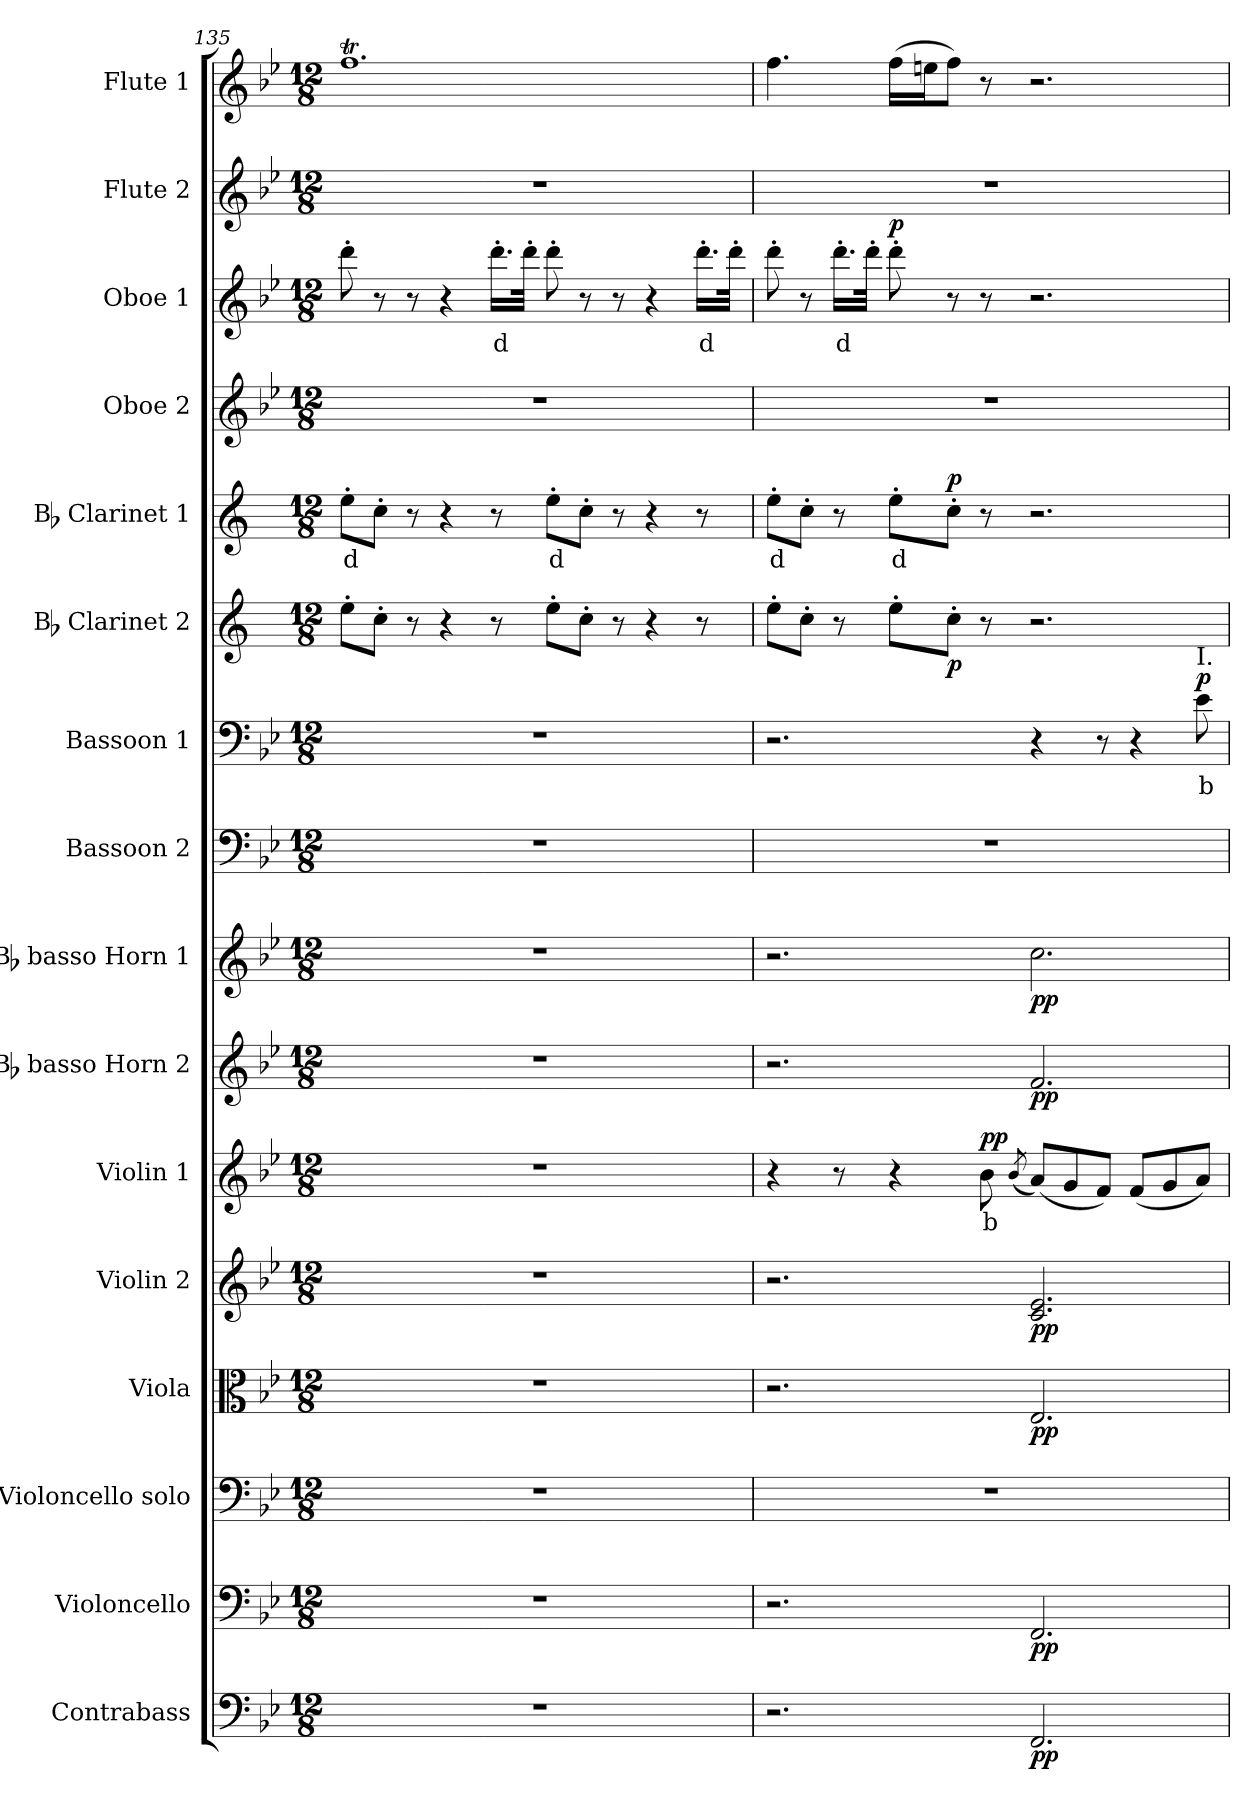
**kern	**dynam	**kern	**dynam	**kern	**kern	**dynam	**kern	**dynam	**kern	**text	**dynam	**kern	**dynam	**kern	**dynam	**kern	**kern	**text	**dynam	**kern	**dynam	**kern	**text	**dynam	**kern	**kern	**text	**dynam	**kern	**kern
*part16	*part16	*part15	*part15	*part14	*part13	*part13	*part12	*part12	*part11	*part11	*part11	*part10	*part10	*part9	*part9	*part8	*part7	*part7	*part7	*part6	*part6	*part5	*part5	*part5	*part4	*part3	*part3	*part3	*part2	*part1
*staff16	*staff16	*staff15	*staff15	*staff14	*staff13	*staff13	*staff12	*staff12	*staff11	*staff11	*staff11	*staff10	*staff10	*staff9	*staff9	*staff8	*staff7	*staff7	*staff7	*staff6	*staff6	*staff5	*staff5	*staff5	*staff4	*staff3	*staff3	*staff3	*staff2	*staff1
*I"Contrabass	*	*I"Violoncello	*	*I"Violoncello solo	*I"Viola	*	*I"Violin 2	*	*I"Violin 1	*	*	*I"Bb basso Horn 2	*	*I"Bb basso Horn 1	*	*I"Bassoon 2	*I"Bassoon 1	*	*	*I"Bb Clarinet 2	*	*I"Bb Clarinet 1	*	*	*I"Oboe 2	*I"Oboe 1	*	*	*I"Flute 2	*I"Flute 1
*I'Cb	*	*I'Vc	*	*I'Vc solo	*I'Vla	*	*I'Vln 2	*	*I'Vln 1	*	*	*I'Hn 2	*	*I'Hn 1	*	*I'Bsn 2	*I'Bsn 1	*	*	*I'Cl 2	*	*I'Cl 1	*	*	*I'Ob 2	*I'Ob 1	*	*	*I'Fl 2	*I'Fl 1
*clefF4	*	*clefF4	*	*clefF4	*clefC3	*	*clefG2	*	*clefG2	*	*	*clefG2	*	*clefG2	*	*clefF4	*clefF4	*	*	*clefG2	*	*clefG2	*	*	*clefG2	*clefG2	*	*	*clefG2	*clefG2
*ITrd7c12	*	*	*	*	*	*	*	*	*	*	*	*ITrd8c14	*	*ITrd8c14	*	*	*	*	*	*ITrd1c2	*	*ITrd1c2	*	*	*	*	*	*	*	*
*k[b-e-]	*	*k[b-e-]	*	*k[b-e-]	*k[b-e-]	*	*k[b-e-]	*	*k[b-e-]	*	*	*k[b-e-]	*	*k[b-e-]	*	*k[b-e-]	*k[b-e-]	*	*	*k[b-e-]	*	*k[b-e-]	*	*	*k[b-e-]	*k[b-e-]	*	*	*k[b-e-]	*k[b-e-]
*M12/8	*	*M12/8	*	*M12/8	*M12/8	*	*M12/8	*	*M12/8	*	*	*M12/8	*	*M12/8	*	*M12/8	*M12/8	*	*	*M12/8	*	*M12/8	*	*	*M12/8	*M12/8	*	*	*M12/8	*M12/8
=135	=135	=135	=135	=135	=135	=135	=135	=135	=135	=135	=135	=135	=135	=135	=135	=135	=135	=135	=135	=135	=135	=135	=135	=135	=135	=135	=135	=135	=135	=135
!	!	!	!	!	!	!	!	!	!	!	!	!	!	!	!	!	!	!	!	!	!	!	!LO:LY:b:color=#FF0000	!	!	!	!	!	!	!
1.r	.	1.r	.	1.r	1.r	.	1.r	.	1.r	.	.	1.r	.	1.r	.	1.r	1.r	.	.	8dd'\L	.	8dd'\L	d	.	1.r	8ddd'\	.	.	1.r	1.ffT
.	.	.	.	.	.	.	.	.	.	.	.	.	.	.	.	.	.	.	.	8b-'\J	.	8b-'\J	.	.	.	8r	.	.	.	.
.	.	.	.	.	.	.	.	.	.	.	.	.	.	.	.	.	.	.	.	8r	.	8r	.	.	.	8r	.	.	.	.
.	.	.	.	.	.	.	.	.	.	.	.	.	.	.	.	.	.	.	.	4r	.	4r	.	.	.	4r	.	.	.	.
!	!	!	!	!	!	!	!	!	!	!	!	!	!	!	!	!	!	!	!	!	!	!	!	!	!	!	!LO:LY:b:color=#FF0000	!	!	!
.	.	.	.	.	.	.	.	.	.	.	.	.	.	.	.	.	.	.	.	8r	.	8r	.	.	.	16.ddd'\LL	d	.	.	.
.	.	.	.	.	.	.	.	.	.	.	.	.	.	.	.	.	.	.	.	.	.	.	.	.	.	32ddd'\JJk	.	.	.	.
!	!	!	!	!	!	!	!	!	!	!	!	!	!	!	!	!	!	!	!	!	!	!	!LO:LY:b:color=#FF0000	!	!	!	!	!	!	!
.	.	.	.	.	.	.	.	.	.	.	.	.	.	.	.	.	.	.	.	8dd'\L	.	8dd'\L	d	.	.	8ddd'\	.	.	.	.
.	.	.	.	.	.	.	.	.	.	.	.	.	.	.	.	.	.	.	.	8b-'\J	.	8b-'\J	.	.	.	8r	.	.	.	.
.	.	.	.	.	.	.	.	.	.	.	.	.	.	.	.	.	.	.	.	8r	.	8r	.	.	.	8r	.	.	.	.
.	.	.	.	.	.	.	.	.	.	.	.	.	.	.	.	.	.	.	.	4r	.	4r	.	.	.	4r	.	.	.	.
!	!	!	!	!	!	!	!	!	!	!	!	!	!	!	!	!	!	!	!	!	!	!	!	!	!	!	!LO:LY:b:color=#FF0000	!	!	!
.	.	.	.	.	.	.	.	.	.	.	.	.	.	.	.	.	.	.	.	8r	.	8r	.	.	.	16.ddd'\LL	d	.	.	.
.	.	.	.	.	.	.	.	.	.	.	.	.	.	.	.	.	.	.	.	.	.	.	.	.	.	32ddd'\JJk	.	.	.	.
=136	=136	=136	=136	=136	=136	=136	=136	=136	=136	=136	=136	=136	=136	=136	=136	=136	=136	=136	=136	=136	=136	=136	=136	=136	=136	=136	=136	=136	=136	=136
!	!	!	!	!	!	!	!	!	!	!	!	!	!	!	!	!	!	!	!	!	!	!	!LO:LY:b:color=#FF0000	!	!	!	!	!	!	!
2.r	.	2.r	.	1.r	2.r	.	2.r	.	4r	.	.	2.r	.	2.r	.	1.r	2.r	.	.	8dd'\L	.	8dd'\L	d	.	1.r	8ddd'\	.	.	1.r	4.ffTTT\
.	.	.	.	.	.	.	.	.	.	.	.	.	.	.	.	.	.	.	.	8b-'\J	.	8b-'\J	.	.	.	8r	.	.	.	.
!	!	!	!	!	!	!	!	!	!	!	!	!	!	!	!	!	!	!	!	!	!	!	!	!	!	!	!LO:LY:b:color=#FF0000	!	!	!
.	.	.	.	.	.	.	.	.	8r	.	.	.	.	.	.	.	.	.	.	8r	.	8r	.	.	.	16.ddd'\LL	d	.	.	.
.	.	.	.	.	.	.	.	.	.	.	.	.	.	.	.	.	.	.	.	.	.	.	.	.	.	32ddd'\JJk	.	.	.	.
!	!	!	!	!	!	!	!	!	!	!	!	!	!	!	!	!	!	!	!	!	!	!	!LO:LY:b:color=#FF0000	!	!	!	!	!LO:DY:b	!	!
.	.	.	.	.	.	.	.	.	4r	.	.	.	.	.	.	.	.	.	.	8dd'\L	.	8dd'\L	d	.	.	8ddd'\	.	p	.	(16ff\LL
.	.	.	.	.	.	.	.	.	.	.	.	.	.	.	.	.	.	.	.	.	.	.	.	.	.	.	.	.	.	16een\J
!	!	!	!	!	!	!	!	!	!	!	!	!	!	!	!	!	!	!	!	!	!LO:DY:b	!	!	!LO:DY:b	!	!	!	!	!	!
.	.	.	.	.	.	.	.	.	.	.	.	.	.	.	.	.	.	.	.	8b-'\J	p	8b-'\J	.	p	.	8r	.	.	.	8ff\J)
!	!	!	!	!	!	!	!	!	!	!LO:LY:b:color=#FF0000	!LO:DY:b	!	!	!	!	!	!	!	!	!	!	!	!	!	!	!	!	!	!	!
.	.	.	.	.	.	.	.	.	8b-\	b	pp	.	.	.	.	.	.	.	.	8r	.	8r	.	.	.	8r	.	.	.	8r
.	.	.	.	.	.	.	.	.	(8qb-/	.	.	.	.	.	.	.	.	.	.	.	.	.	.	.	.	.	.	.	.	.
!	!LO:DY:b	!	!LO:DY:b	!	!	!LO:DY:b	!	!LO:DY:b	!	!	!	!	!LO:DY:b	!	!LO:DY:b	!	!	!	!	!	!	!	!	!	!	!	!	!	!	!
2.FFF/	pp	2.FF/	pp	.	2.E-/	pp	2.c/ 2.e-/	pp	(8a/L)	.	.	2.F/	pp	2.c\	pp	.	4r	.	.	2.r	.	2.r	.	.	.	2.r	.	.	.	2.r
.	.	.	.	.	.	.	.	.	8g/	.	.	.	.	.	.	.	.	.	.	.	.	.	.	.	.	.	.	.	.	.
.	.	.	.	.	.	.	.	.	8f/J)	.	.	.	.	.	.	.	8r	.	.	.	.	.	.	.	.	.	.	.	.	.
.	.	.	.	.	.	.	.	.	(8f/L	.	.	.	.	.	.	.	4r	.	.	.	.	.	.	.	.	.	.	.	.	.
.	.	.	.	.	.	.	.	.	8g/	.	.	.	.	.	.	.	.	.	.	.	.	.	.	.	.	.	.	.	.	.
!	!	!	!	!	!	!	!	!	!	!	!	!	!	!	!	!	!LO:TX:a:t=I.	!	!	!	!	!	!	!	!	!	!	!	!	!
!	!	!	!	!	!	!	!	!	!	!	!	!	!	!	!	!	!	!LO:LY:b:color=#FF0000	!LO:DY:b	!	!	!	!	!	!	!	!	!	!	!
.	.	.	.	.	.	.	.	.	8a/J)	.	.	.	.	.	.	.	8e-\	b	p	.	.	.	.	.	.	.	.	.	.	.
=	=	=	=	=	=	=	=	=	=	=	=	=	=	=	=	=	=	=	=	=	=	=	=	=	=	=	=	=	=	=
*-	*-	*-	*-	*-	*-	*-	*-	*-	*-	*-	*-	*-	*-	*-	*-	*-	*-	*-	*-	*-	*-	*-	*-	*-	*-	*-	*-	*-	*-	*-
